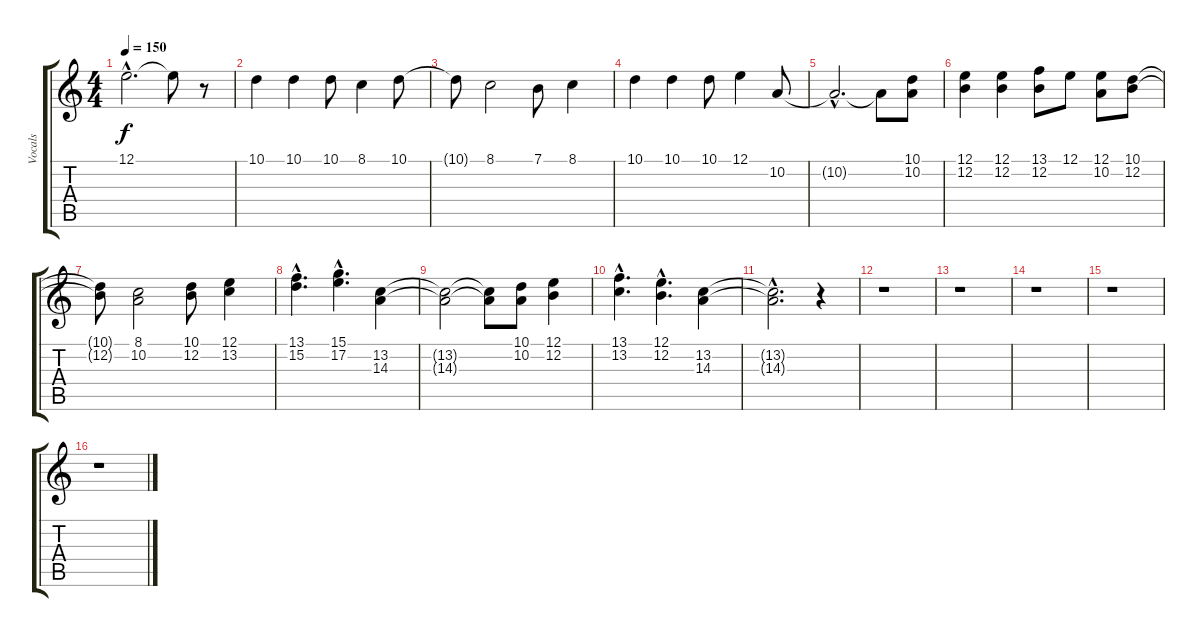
\track ("Vocals" "Vocals") {instrument flute}
\staff {score tabs}
\tuning (E4 B3 G3 D3 A2 E2) {hide}
\ts (4 4)
\tempo 150
\clef g2
\ks c
12.1{hac t}.2{d dy f} 12.1{t}.8 r.8 |
10.1.4 10.1.4 10.1.8 8.1.4 10.1.8 |
10.1{t}.8 8.1.2 7.1.8 8.1.4 |
10.1.4 10.1.4 10.1.8 12.1.4 10.2.8 |
10.2{hac t}.2{d} 10.2{t}.8 (10.1 10.2).8 |
(12.1 12.2).4 (12.1 12.2).4 (13.1 12.2).8 12.1.8 (12.1 10.2).8 (10.1 12.2).8 |
(10.1{t} 12.2{t}).8 (8.1 10.2).2 (10.1 12.2).8 (12.1 13.2).4 |
(13.1{hac} 15.2{hac}).4{d} (15.1{hac} 17.2{hac}).4{d} (13.2 14.3).4 |
(13.2{t} 14.3{t}).2 (13.2{t} 14.3{t}).8 (10.1 10.2).8 (12.1 12.2).4 |
(13.1{hac} 13.2{hac}).4{d} (12.1{hac} 12.2{hac}).4{d} (13.2 14.3).4 |
(13.2{hac t} 14.3{hac t}).2{d} r.4 |
r.1 |
r.1 |
r.1 |
r.1 |
r.1
